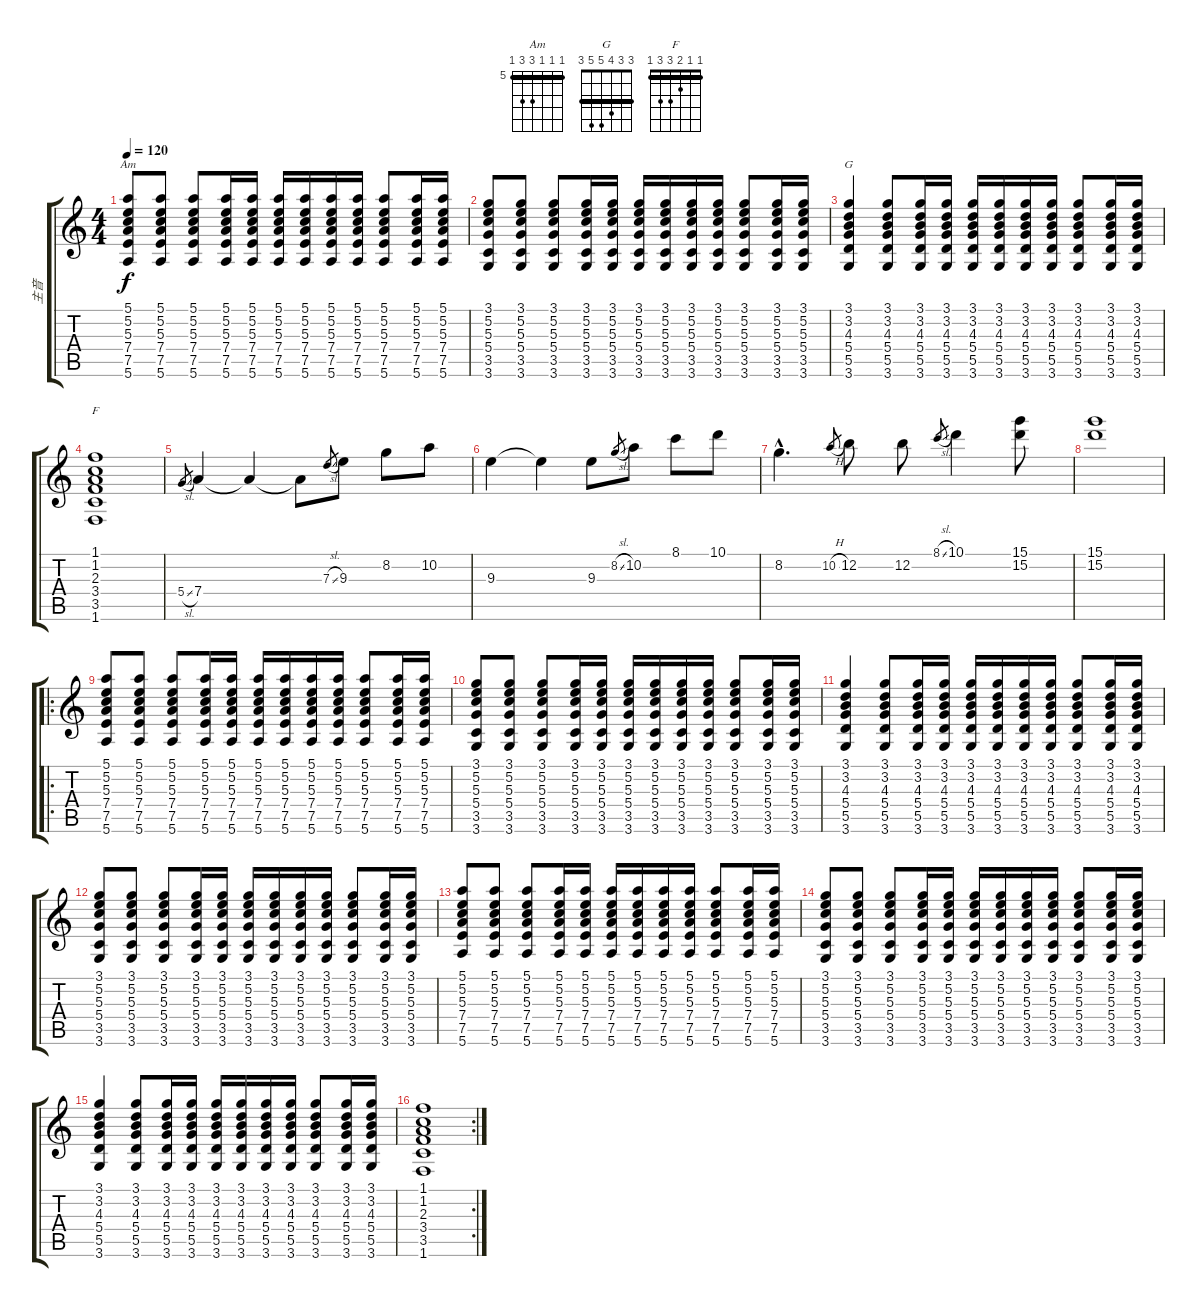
\track ("主音" "主音") {instrument distortionguitar}
\staff {score tabs}
\tuning (E4 B3 G3 D3 A2 E2) {hide}
\chord ("Am" 5 5 5 7 7 5) {firstfret 5 barre 5}
\chord ("G" 3 3 4 5 5 3) {barre 3}
\chord ("F" 1 1 2 3 3 1) {barre 1}
\ts (4 4)
\tempo 120
\clef g2
\ks c
(5.1 5.2 5.3 7.4 7.5 5.6).8{ch "Am" dy f} (5.1 5.2 5.3 7.4 7.5 5.6).8 (5.1 5.2 5.3 7.4 7.5 5.6).8 (5.1 5.2 5.3 7.4 7.5 5.6).16 (5.1 5.2 5.3 7.4 7.5 5.6).16 (5.1 5.2 5.3 7.4 7.5 5.6).16 (5.1 5.2 5.3 7.4 7.5 5.6).16 (5.1 5.2 5.3 7.4 7.5 5.6).16 (5.1 5.2 5.3 7.4 7.5 5.6).16 (5.1 5.2 5.3 7.4 7.5 5.6).8 (5.1 5.2 5.3 7.4 7.5 5.6).16 (5.1 5.2 5.3 7.4 7.5 5.6).16 |
(3.1 5.2 5.3 5.4 3.5 3.6).8 (3.1 5.2 5.3 5.4 3.5 3.6).8 (3.1 5.2 5.3 5.4 3.5 3.6).8 (3.1 5.2 5.3 5.4 3.5 3.6).16 (3.1 5.2 5.3 5.4 3.5 3.6).16 (3.1 5.2 5.3 5.4 3.5 3.6).16 (3.1 5.2 5.3 5.4 3.5 3.6).16 (3.1 5.2 5.3 5.4 3.5 3.6).16 (3.1 5.2 5.3 5.4 3.5 3.6).16 (3.1 5.2 5.3 5.4 3.5 3.6).8 (3.1 5.2 5.3 5.4 3.5 3.6).16 (3.1 5.2 5.3 5.4 3.5 3.6).16 |
(3.1 3.2 4.3 5.4 5.5 3.6).4{ch "G"} (3.1 3.2 4.3 5.4 5.5 3.6).8 (3.1 3.2 4.3 5.4 5.5 3.6).16 (3.1 3.2 4.3 5.4 5.5 3.6).16 (3.1 3.2 4.3 5.4 5.5 3.6).16 (3.1 3.2 4.3 5.4 5.5 3.6).16 (3.1 3.2 4.3 5.4 5.5 3.6).16 (3.1 3.2 4.3 5.4 5.5 3.6).16 (3.1 3.2 4.3 5.4 5.5 3.6).8 (3.1 3.2 4.3 5.4 5.5 3.6).16 (3.1 3.2 4.3 5.4 5.5 3.6).16 |
(1.1 1.2 2.3 3.4 3.5 1.6).1{ch "F"} |
5.4{sl}.8{gr} 7.4.4 7.4{t}.4 7.4{t}.8 7.3{sl}.8{gr} 9.3.8 8.2.8 10.2.8 |
9.3.4 9.3{t}.4 9.3.8 8.2{sl}.8{gr} 10.2.8 8.1.8 10.1.8 |
8.2{hac}.4{d} 10.2{h}.8{gr} 12.2.8 12.2.8 8.1{sl}.8{gr} 10.1.4 (15.1 15.2).8 |
(15.1 15.2).1 |
\ro
(5.1 5.2 5.3 7.4 7.5 5.6).8 (5.1 5.2 5.3 7.4 7.5 5.6).8 (5.1 5.2 5.3 7.4 7.5 5.6).8 (5.1 5.2 5.3 7.4 7.5 5.6).16 (5.1 5.2 5.3 7.4 7.5 5.6).16 (5.1 5.2 5.3 7.4 7.5 5.6).16 (5.1 5.2 5.3 7.4 7.5 5.6).16 (5.1 5.2 5.3 7.4 7.5 5.6).16 (5.1 5.2 5.3 7.4 7.5 5.6).16 (5.1 5.2 5.3 7.4 7.5 5.6).8 (5.1 5.2 5.3 7.4 7.5 5.6).16 (5.1 5.2 5.3 7.4 7.5 5.6).16 |
(3.1 5.2 5.3 5.4 3.5 3.6).8 (3.1 5.2 5.3 5.4 3.5 3.6).8 (3.1 5.2 5.3 5.4 3.5 3.6).8 (3.1 5.2 5.3 5.4 3.5 3.6).16 (3.1 5.2 5.3 5.4 3.5 3.6).16 (3.1 5.2 5.3 5.4 3.5 3.6).16 (3.1 5.2 5.3 5.4 3.5 3.6).16 (3.1 5.2 5.3 5.4 3.5 3.6).16 (3.1 5.2 5.3 5.4 3.5 3.6).16 (3.1 5.2 5.3 5.4 3.5 3.6).8 (3.1 5.2 5.3 5.4 3.5 3.6).16 (3.1 5.2 5.3 5.4 3.5 3.6).16 |
(3.1 3.2 4.3 5.4 5.5 3.6).4 (3.1 3.2 4.3 5.4 5.5 3.6).8 (3.1 3.2 4.3 5.4 5.5 3.6).16 (3.1 3.2 4.3 5.4 5.5 3.6).16 (3.1 3.2 4.3 5.4 5.5 3.6).16 (3.1 3.2 4.3 5.4 5.5 3.6).16 (3.1 3.2 4.3 5.4 5.5 3.6).16 (3.1 3.2 4.3 5.4 5.5 3.6).16 (3.1 3.2 4.3 5.4 5.5 3.6).8 (3.1 3.2 4.3 5.4 5.5 3.6).16 (3.1 3.2 4.3 5.4 5.5 3.6).16 |
(3.1 5.2 5.3 5.4 3.5 3.6).8 (3.1 5.2 5.3 5.4 3.5 3.6).8 (3.1 5.2 5.3 5.4 3.5 3.6).8 (3.1 5.2 5.3 5.4 3.5 3.6).16 (3.1 5.2 5.3 5.4 3.5 3.6).16 (3.1 5.2 5.3 5.4 3.5 3.6).16 (3.1 5.2 5.3 5.4 3.5 3.6).16 (3.1 5.2 5.3 5.4 3.5 3.6).16 (3.1 5.2 5.3 5.4 3.5 3.6).16 (3.1 5.2 5.3 5.4 3.5 3.6).8 (3.1 5.2 5.3 5.4 3.5 3.6).16 (3.1 5.2 5.3 5.4 3.5 3.6).16 |
(5.1 5.2 5.3 7.4 7.5 5.6).8 (5.1 5.2 5.3 7.4 7.5 5.6).8 (5.1 5.2 5.3 7.4 7.5 5.6).8 (5.1 5.2 5.3 7.4 7.5 5.6).16 (5.1 5.2 5.3 7.4 7.5 5.6).16 (5.1 5.2 5.3 7.4 7.5 5.6).16 (5.1 5.2 5.3 7.4 7.5 5.6).16 (5.1 5.2 5.3 7.4 7.5 5.6).16 (5.1 5.2 5.3 7.4 7.5 5.6).16 (5.1 5.2 5.3 7.4 7.5 5.6).8 (5.1 5.2 5.3 7.4 7.5 5.6).16 (5.1 5.2 5.3 7.4 7.5 5.6).16 |
(3.1 5.2 5.3 5.4 3.5 3.6).8 (3.1 5.2 5.3 5.4 3.5 3.6).8 (3.1 5.2 5.3 5.4 3.5 3.6).8 (3.1 5.2 5.3 5.4 3.5 3.6).16 (3.1 5.2 5.3 5.4 3.5 3.6).16 (3.1 5.2 5.3 5.4 3.5 3.6).16 (3.1 5.2 5.3 5.4 3.5 3.6).16 (3.1 5.2 5.3 5.4 3.5 3.6).16 (3.1 5.2 5.3 5.4 3.5 3.6).16 (3.1 5.2 5.3 5.4 3.5 3.6).8 (3.1 5.2 5.3 5.4 3.5 3.6).16 (3.1 5.2 5.3 5.4 3.5 3.6).16 |
(3.1 3.2 4.3 5.4 5.5 3.6).4 (3.1 3.2 4.3 5.4 5.5 3.6).8 (3.1 3.2 4.3 5.4 5.5 3.6).16 (3.1 3.2 4.3 5.4 5.5 3.6).16 (3.1 3.2 4.3 5.4 5.5 3.6).16 (3.1 3.2 4.3 5.4 5.5 3.6).16 (3.1 3.2 4.3 5.4 5.5 3.6).16 (3.1 3.2 4.3 5.4 5.5 3.6).16 (3.1 3.2 4.3 5.4 5.5 3.6).8 (3.1 3.2 4.3 5.4 5.5 3.6).16 (3.1 3.2 4.3 5.4 5.5 3.6).16 |
\rc 2
(1.1 1.2 2.3 3.4 3.5 1.6).1
